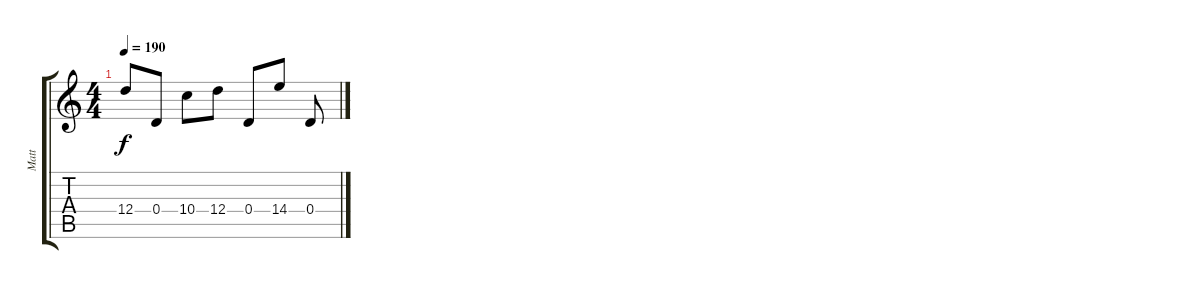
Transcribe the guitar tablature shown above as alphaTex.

\track ("Matt" "Matt") {instrument distortionguitar}
\staff {score tabs}
\tuning (E4 B3 G3 D3 A2 D2) {hide}
\ts (4 4)
\tempo 190
\clef g2
\ks c
12.4.8{dy f} 0.4.8 10.4.8 12.4.8 0.4.8 14.4.8 0.4.8
